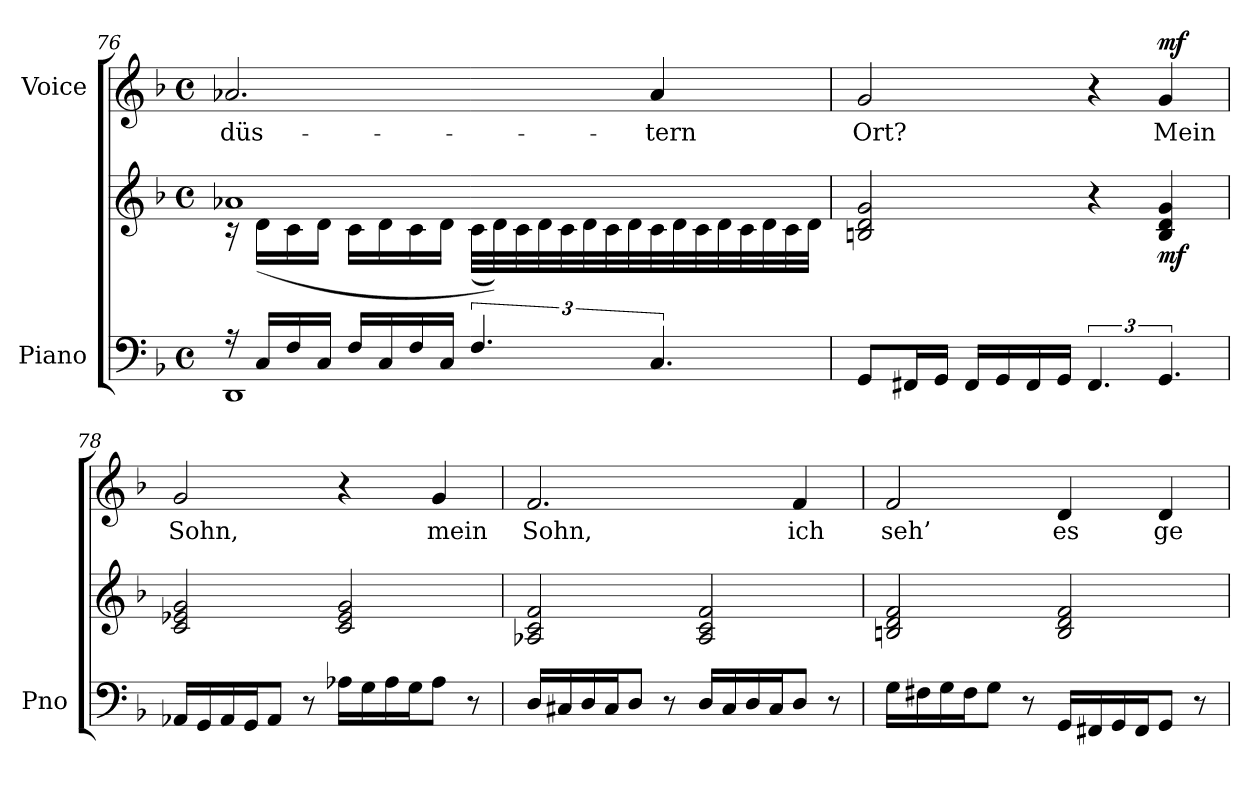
**kern	**kern	**dynam	**kern	**text	**dynam
*part2	*part2	*part2	*part1	*part1	*part1
*staff3	*staff2	*staff2/3	*staff1	*staff1	*staff1
*I"Piano	*	*	*I"Voice	*	*
*I'Pno	*	*	*	*	*
*clefF4	*clefG2	*	*clefG2	*	*
*k[b-]	*k[b-]	*	*k[b-]	*	*
*M4/4	*M4/4	*	*M4/4	*	*
*met(c)	*met(c)	*	*met(c)	*	*
=76	=76	=76	=76	=76	=76
*^	*^	*	*	*	*
!	!	!	!	!	!	!LO:LY:b	!
16r	1DD	1a-X	16r	.	2.a-X/	düs-	.
16C/LL	.	.	(>16d\LL	.	.	.	.
16F/	.	.	16c\	.	.	.	.
16C/JJ	.	.	16d\JJ	.	.	.	.
16F/LL	.	.	16c\LL	.	.	.	.
16C/	.	.	16d\	.	.	.	.
16F/	.	.	16c\	.	.	.	.
16C/JJ	.	.	16d\JJ	.	.	.	.
*	*	*tremolo	*	*	*	*	*
6.F/	.	.	(32c\LLL	.	.	.	.
.	.	.	32d\))	.	.	.	.
.	.	.	32c\	.	.	.	.
.	.	.	32d\))	.	.	.	.
.	.	.	32c\	.	.	.	.
.	.	.	32d\))	.	.	.	.
.	.	.	32c\	.	.	.	.
.	.	.	32d\))	.	.	.	.
!	!	!	!	!	!	!LO:LY:b	!
6.C/	.	.	32c\	.	4a-/	-tern	.
.	.	.	32d\))	.	.	.	.
.	.	.	32c\	.	.	.	.
.	.	.	32d\))	.	.	.	.
.	.	.	32c\	.	.	.	.
.	.	.	32d\))	.	.	.	.
.	.	.	32c\	.	.	.	.
.	.	.	32d\))JJJ	.	.	.	.
*	*	*Xtremolo	*	*	*	*	*
*v	*v	*	*	*	*	*	*
!!LO:LB:g=z
=77	=77	=77	=77	=77	=77	=77
!	!	!	!	!	!LO:LY:b	!
*	*v	*v	*	*	*	*
8GG/L	2Bn/ 2d/ 2g/	.	2g/	Ort?	.
.	.	.	.	.	.
.	.	.	.	.	.
.	.	.	.	.	.
16FF#X/L	.	.	.	.	.
.	.	.	.	.	.
16GG/JJ	.	.	.	.	.
.	.	.	.	.	.
16FF#/LL	.	.	.	.	.
16GG/	.	.	.	.	.
16FF#/	.	.	.	.	.
16GG/JJ	.	.	.	.	.
6.FF#/	4r	.	4r	.	.
!	!	!LO:DY:b	!	!LO:LY:b	!LO:DY:a
6.GG/	4B/ 4d/ 4g/	mf	4g/	Mein	mf
=78	=78	=78	=78	=78	=78
!	!	!	!	!LO:LY:b	!
16AA-X/LL	2c/ 2e-X/ 2g/	.	2g/	Sohn,	.
16GG/	.	.	.	.	.
16AA-/	.	.	.	.	.
16GG/J	.	.	.	.	.
8AA-/J	.	.	.	.	.
8r	.	.	.	.	.
16A-X\LL	2c/ 2e-/ 2g/	.	4r	.	.
16G\	.	.	.	.	.
16A-\	.	.	.	.	.
16G\J	.	.	.	.	.
!	!	!	!	!LO:LY:b	!
8A-\J	.	.	4g/	mein	.
8r	.	.	.	.	.
=79	=79	=79	=79	=79	=79
!	!	!	!	!LO:LY:b	!
16D/LL	2A-X/ 2c/ 2f/	.	2.f/	Sohn,	.
16C#X/	.	.	.	.	.
16D/	.	.	.	.	.
16C#/J	.	.	.	.	.
8D/J	.	.	.	.	.
8r	.	.	.	.	.
16D/LL	2A-/ 2c/ 2f/	.	.	.	.
16C#/	.	.	.	.	.
16D/	.	.	.	.	.
16C#/J	.	.	.	.	.
!	!	!	!	!LO:LY:b	!
8D/J	.	.	4f/	ich	.
8r	.	.	.	.	.
=80	=80	=80	=80	=80	=80
!	!	!	!	!LO:LY:b	!
16G\LL	2Bn/ 2d/ 2f/	.	2f/	seh’	.
16F#X\	.	.	.	.	.
16G\	.	.	.	.	.
16F#\J	.	.	.	.	.
8G\J	.	.	.	.	.
8r	.	.	.	.	.
!	!	!	!	!LO:LY:b	!
16GG/LL	2B/ 2d/ 2f/	.	4d/	es	.
16FF#X/	.	.	.	.	.
16GG/	.	.	.	.	.
16FF#/J	.	.	.	.	.
!	!	!	!	!LO:LY:b	!
8GG/J	.	.	4d/	ge-	.
8r	.	.	.	.	.
=	=	=	=	=	=
*-	*-	*-	*-	*-	*-
